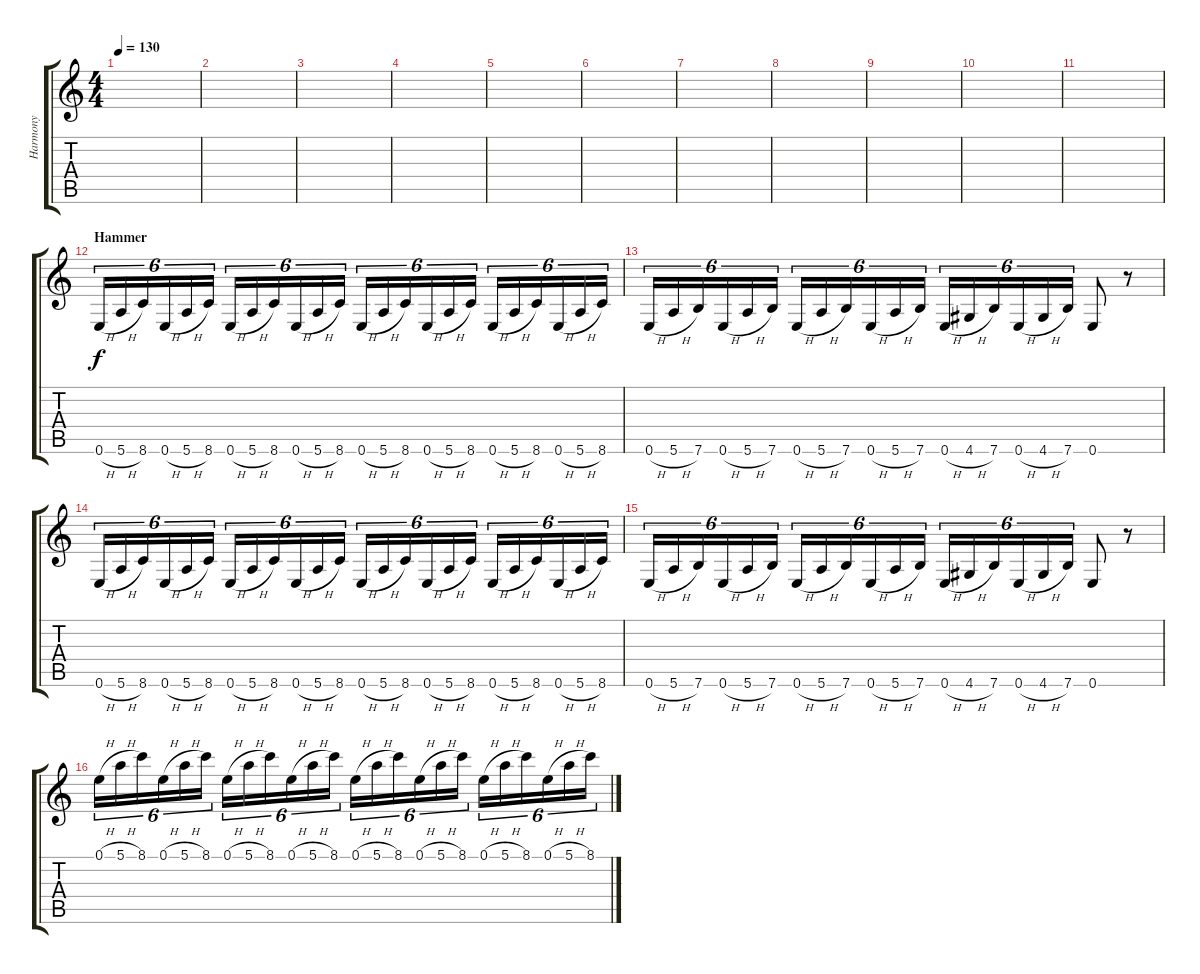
\track ("Harmony" "Harmony") {instrument distortionguitar}
\staff {score tabs}
\tuning (E4 B3 G3 D3 A2 E2) {hide}
\ts (4 4)
\tempo 130
\clef g2
\ks c
|
|
|
|
|
|
|
|
|
|
|
\section ("" "Hammer")
0.6{h}.16{tu (6 4)} 5.6{h}.16{tu (6 4)} 8.6.16{tu (6 4)} 0.6{h}.16{tu (6 4)} 5.6{h}.16{tu (6 4)} 8.6.16{tu (6 4)} 0.6{h}.16{tu (6 4)} 5.6{h}.16{tu (6 4)} 8.6.16{tu (6 4)} 0.6{h}.16{tu (6 4)} 5.6{h}.16{tu (6 4)} 8.6.16{tu (6 4)} 0.6{h}.16{tu (6 4)} 5.6{h}.16{tu (6 4)} 8.6.16{tu (6 4)} 0.6{h}.16{tu (6 4)} 5.6{h}.16{tu (6 4)} 8.6.16{tu (6 4)} 0.6{h}.16{tu (6 4)} 5.6{h}.16{tu (6 4)} 8.6.16{tu (6 4)} 0.6{h}.16{tu (6 4)} 5.6{h}.16{tu (6 4)} 8.6.16{tu (6 4)} |
0.6{h}.16{tu (6 4)} 5.6{h}.16{tu (6 4)} 7.6.16{tu (6 4)} 0.6{h}.16{tu (6 4)} 5.6{h}.16{tu (6 4)} 7.6.16{tu (6 4)} 0.6{h}.16{tu (6 4)} 5.6{h}.16{tu (6 4)} 7.6.16{tu (6 4)} 0.6{h}.16{tu (6 4)} 5.6{h}.16{tu (6 4)} 7.6.16{tu (6 4)} 0.6{h}.16{tu (6 4)} 4.6{h}.16{tu (6 4)} 7.6.16{tu (6 4)} 0.6{h}.16{tu (6 4)} 4.6{h}.16{tu (6 4)} 7.6.16{tu (6 4)} 0.6.8 r.8 |
0.6{h}.16{tu (6 4)} 5.6{h}.16{tu (6 4)} 8.6.16{tu (6 4)} 0.6{h}.16{tu (6 4)} 5.6{h}.16{tu (6 4)} 8.6.16{tu (6 4)} 0.6{h}.16{tu (6 4)} 5.6{h}.16{tu (6 4)} 8.6.16{tu (6 4)} 0.6{h}.16{tu (6 4)} 5.6{h}.16{tu (6 4)} 8.6.16{tu (6 4)} 0.6{h}.16{tu (6 4)} 5.6{h}.16{tu (6 4)} 8.6.16{tu (6 4)} 0.6{h}.16{tu (6 4)} 5.6{h}.16{tu (6 4)} 8.6.16{tu (6 4)} 0.6{h}.16{tu (6 4)} 5.6{h}.16{tu (6 4)} 8.6.16{tu (6 4)} 0.6{h}.16{tu (6 4)} 5.6{h}.16{tu (6 4)} 8.6.16{tu (6 4)} |
0.6{h}.16{tu (6 4)} 5.6{h}.16{tu (6 4)} 7.6.16{tu (6 4)} 0.6{h}.16{tu (6 4)} 5.6{h}.16{tu (6 4)} 7.6.16{tu (6 4)} 0.6{h}.16{tu (6 4)} 5.6{h}.16{tu (6 4)} 7.6.16{tu (6 4)} 0.6{h}.16{tu (6 4)} 5.6{h}.16{tu (6 4)} 7.6.16{tu (6 4)} 0.6{h}.16{tu (6 4)} 4.6{h}.16{tu (6 4)} 7.6.16{tu (6 4)} 0.6{h}.16{tu (6 4)} 4.6{h}.16{tu (6 4)} 7.6.16{tu (6 4)} 0.6.8 r.8 |
0.1{h}.16{tu (6 4)} 5.1{h}.16{tu (6 4)} 8.1.16{tu (6 4)} 0.1{h}.16{tu (6 4)} 5.1{h}.16{tu (6 4)} 8.1.16{tu (6 4)} 0.1{h}.16{tu (6 4)} 5.1{h}.16{tu (6 4)} 8.1.16{tu (6 4)} 0.1{h}.16{tu (6 4)} 5.1{h}.16{tu (6 4)} 8.1.16{tu (6 4)} 0.1{h}.16{tu (6 4)} 5.1{h}.16{tu (6 4)} 8.1.16{tu (6 4)} 0.1{h}.16{tu (6 4)} 5.1{h}.16{tu (6 4)} 8.1.16{tu (6 4)} 0.1{h}.16{tu (6 4)} 5.1{h}.16{tu (6 4)} 8.1.16{tu (6 4)} 0.1{h}.16{tu (6 4)} 5.1{h}.16{tu (6 4)} 8.1.16{tu (6 4)}
